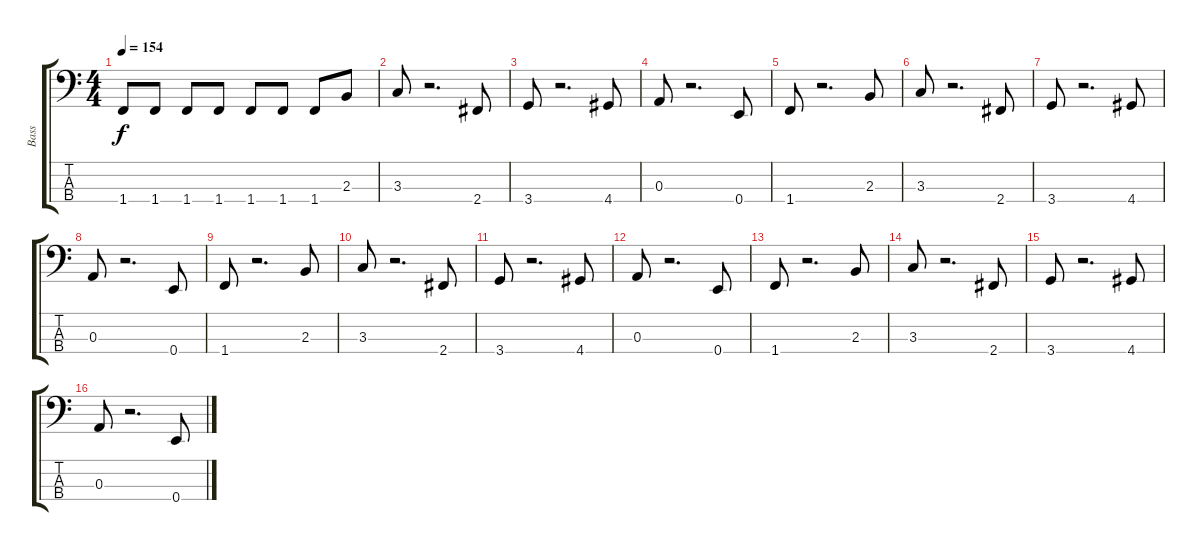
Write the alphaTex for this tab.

\track ("Bass" "Bass") {instrument electricbassfinger}
\staff {score tabs}
\tuning (G2 D2 A1 E1) {hide}
\ts (4 4)
\tempo 154
\clef f4
\ks c
1.4.8{dy f} 1.4.8 1.4.8 1.4.8 1.4.8 1.4.8 1.4.8 2.3.8 |
3.3.8 r.2{d} 2.4.8 |
3.4.8 r.2{d} 4.4.8 |
0.3.8 r.2{d} 0.4.8 |
1.4.8 r.2{d} 2.3.8 |
3.3.8 r.2{d} 2.4.8 |
3.4.8 r.2{d} 4.4.8 |
0.3.8 r.2{d} 0.4.8 |
1.4.8 r.2{d} 2.3.8 |
3.3.8 r.2{d} 2.4.8 |
3.4.8 r.2{d} 4.4.8 |
0.3.8 r.2{d} 0.4.8 |
1.4.8 r.2{d} 2.3.8 |
3.3.8 r.2{d} 2.4.8 |
3.4.8 r.2{d} 4.4.8 |
0.3.8 r.2{d} 0.4.8
